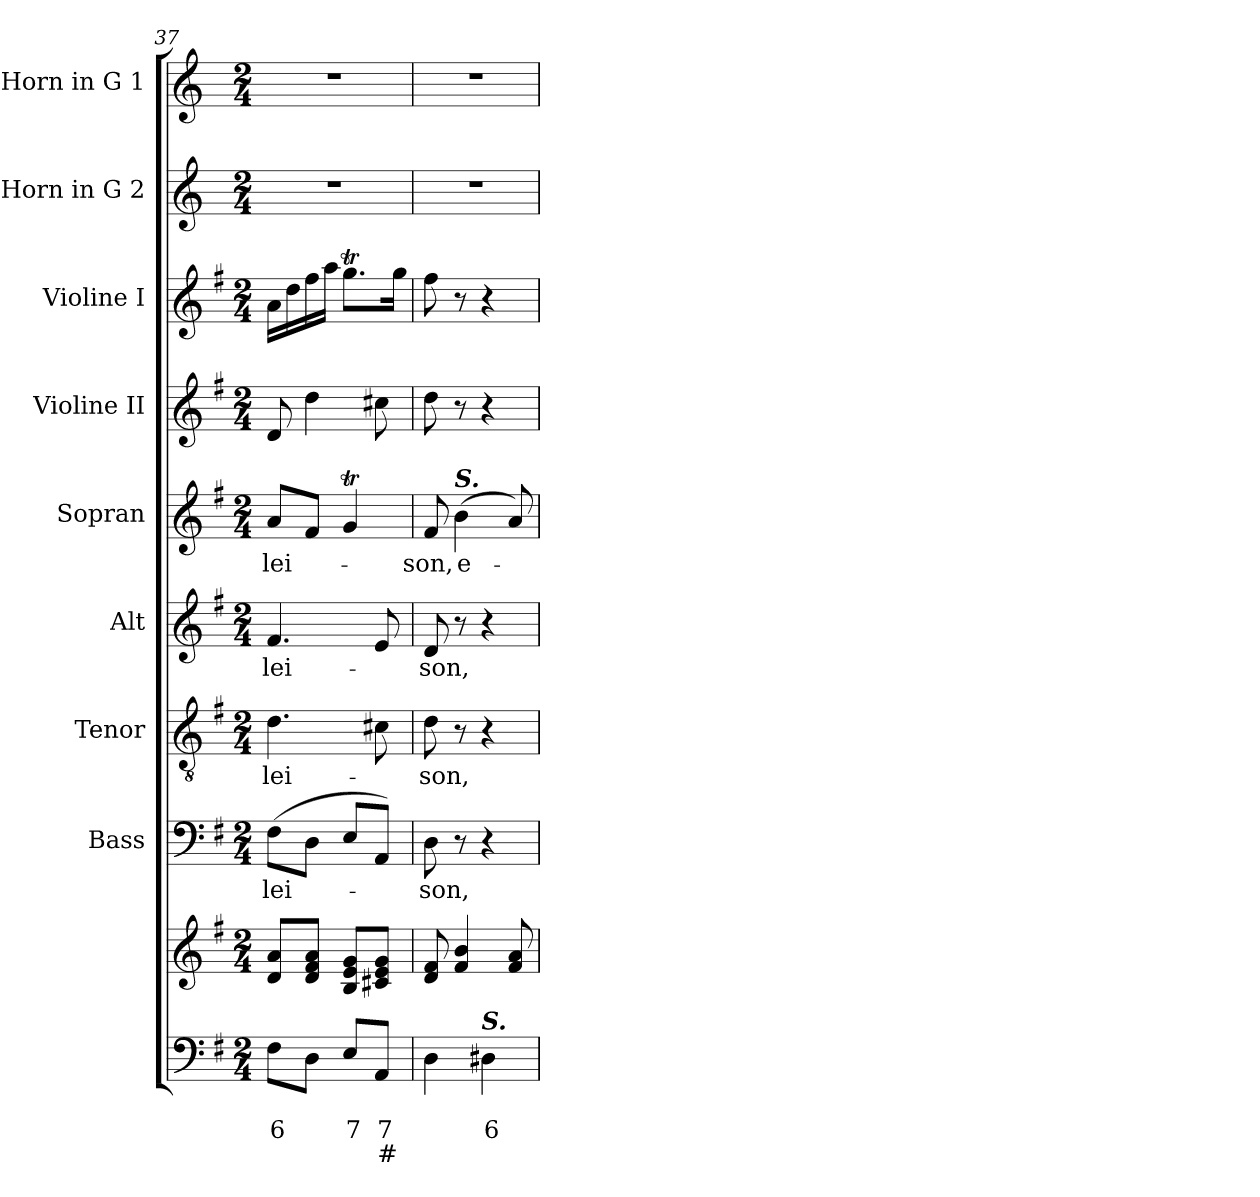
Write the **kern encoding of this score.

**kern	**text	**text	**text	**kern	**kern	**text	**kern	**text	**kern	**text	**kern	**text	**kern	**kern	**kern	**kern
*part9	*part9	*part9	*part9	*part9	*part8	*part8	*part7	*part7	*part6	*part6	*part5	*part5	*part4	*part3	*part2	*part1
*staff10	*staff10	*staff10	*staff10	*staff9	*staff8	*staff8	*staff7	*staff7	*staff6	*staff6	*staff5	*staff5	*staff4	*staff3	*staff2	*staff1
*	*	*	*	*	*I"Bass	*	*I"Tenor	*	*I"Alt	*	*I"Sopran	*	*I"Violine II	*I"Violine I	*I"Horn in G 2	*I"Horn in G 1
*	*	*	*	*	*I'B.	*	*I'T.	*	*I'A.	*	*I'S.	*	*I'Vl. II	*I'Vl. I	*	*
*clefF4	*	*	*	*clefG2	*clefF4	*	*clefGv2	*	*clefG2	*	*clefG2	*	*clefG2	*clefG2	*clefG2	*clefG2
*	*	*	*	*	*	*	*	*	*	*	*	*	*	*	*ITrd3c5	*ITrd3c5
*k[f#]	*	*	*	*k[f#]	*k[f#]	*	*k[f#]	*	*k[f#]	*	*k[f#]	*	*k[f#]	*k[f#]	*k[f#]	*k[f#]
*G:	*	*	*	*G:	*G:	*	*G:	*	*G:	*	*G:	*	*G:	*G:	*G:	*G:
*M2/4	*	*	*	*M2/4	*M2/4	*	*M2/4	*	*M2/4	*	*M2/4	*	*M2/4	*M2/4	*M2/4	*M2/4
=37	=37	=37	=37	=37	=37	=37	=37	=37	=37	=37	=37	=37	=37	=37	=37	=37
!	!	!LO:LY:b	!	!	!	!LO:LY:b	!	!LO:LY:b	!	!LO:LY:b	!	!LO:LY:b	!	!	!	!
8F#\L	.	6	.	8d/ 8a/L	(>8F#\L	-lei-	4.d\	-lei-	4.f#/	-lei-	8a/L	-lei-	8d/	16a\LL	2r	2r
.	.	.	.	.	.	.	.	.	.	.	.	.	.	16dd\	.	.
8D\J	.	.	.	8d/ 8f#/ 8a/J	8D\J	.	.	.	.	.	8f#/J	.	4dd\	16ff#\	.	.
.	.	.	.	.	.	.	.	.	.	.	.	.	.	16aa\JJ	.	.
!	!	!LO:LY:b	!	!	!	!	!	!	!	!	!	!	!	!	!	!
8E/L	.	7	.	8B/ 8e/ 8g/L	8E/L	.	.	.	.	.	4gT/	.	.	8.ggT\L	.	.
!	!	!LO:LY:b	!LO:LY:b	!	!	!	!	!	!	!	!	!	!	!	!	!
8AA/J	.	7	#	8c#X/ 8e/ 8g/J	8AA/J)	.	8c#X\	.	8e/	.	.	.	8cc#X\	.	.	.
.	.	.	.	.	.	.	.	.	.	.	.	.	.	16gg\Jk	.	.
!!LO:LB:g=z
=38	=38	=38	=38	=38	=38	=38	=38	=38	=38	=38	=38	=38	=38	=38	=38	=38
!	!	!	!	!	!	!LO:LY:b	!	!LO:LY:b	!	!LO:LY:b	!	!LO:LY:b	!	!	!	!
4D\	.	.	.	8d/ 8f#/	8D\	-son,	8d\	-son,	8d/	-son,	8f#/	-son,	8dd\	8ff#\	2r	2r
!	!	!	!	!	!	!	!	!	!	!	!LO:TX:a:Bi:t=S.	!	!	!	!	!
!	!	!	!	!	!	!	!	!	!	!	!	!LO:LY:b	!	!	!	!
.	.	.	.	4f#/ 4b/	8r	.	8r	.	8r	.	(>4b\	e-	8r	8r	.	.
!LO:TX:a:Bi:t=S.	!	!	!	!	!	!	!	!	!	!	!	!	!	!	!	!
!	!	!LO:LY:b	!	!	!	!	!	!	!	!	!	!	!	!	!	!
4D#X\	.	6-	.	.	4r	.	4r	.	4r	.	.	.	4r	4r	.	.
.	.	.	.	8f#/ 8a/	.	.	.	.	.	.	8a/)	.	.	.	.	.
=	=	=	=	=	=	=	=	=	=	=	=	=	=	=	=	=
*-	*-	*-	*-	*-	*-	*-	*-	*-	*-	*-	*-	*-	*-	*-	*-	*-
